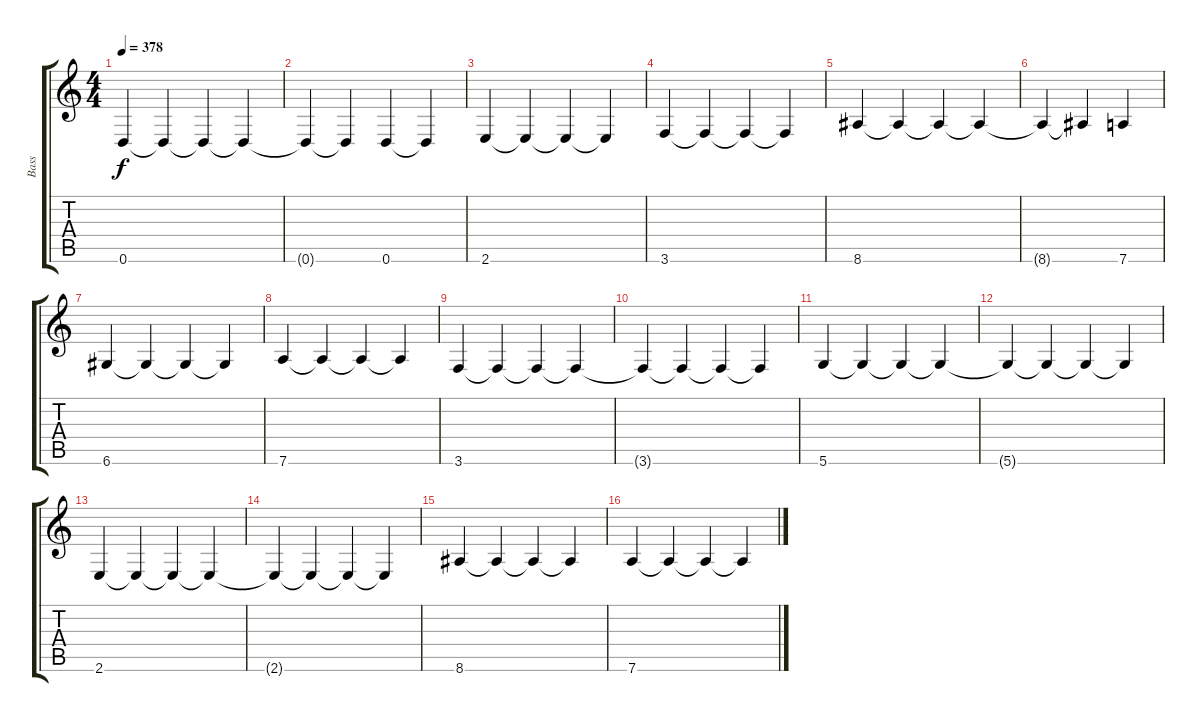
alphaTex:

\track ("Bass" "Bass") {instrument electricbassfinger}
\staff {score tabs}
\tuning (E4 B3 G3 D3 A2 D2) {hide}
\ts (4 4)
\tempo 378
\clef g2
\ks c
0.6.4{dy f} 0.6{t}.4 0.6{t}.4 0.6{t}.4 |
0.6{t}.4 0.6{t}.4 0.6.4 0.6{t}.4 |
2.6.4 2.6{t}.4 2.6{t}.4 2.6{t}.4 |
3.6.4 3.6{t}.4 3.6{t}.4 3.6{t}.4 |
8.6.4 8.6{t}.4 8.6{t}.4 8.6{t}.4 |
8.6{t}.4 8.6{t}.4 7.6.4 |
6.6.4 6.6{t}.4 6.6{t}.4 6.6{t}.4 |
7.6.4 7.6{t}.4 7.6{t}.4 7.6{t}.4 |
3.6.4 3.6{t}.4 3.6{t}.4 3.6{t}.4 |
3.6{t}.4 3.6{t}.4 3.6{t}.4 3.6{t}.4 |
5.6.4 5.6{t}.4 5.6{t}.4 5.6{t}.4 |
5.6{t}.4 5.6{t}.4 5.6{t}.4 5.6{t}.4 |
2.6.4 2.6{t}.4 2.6{t}.4 2.6{t}.4 |
2.6{t}.4 2.6{t}.4 2.6{t}.4 2.6{t}.4 |
8.6.4 8.6{t}.4 8.6{t}.4 8.6{t}.4 |
7.6.4 7.6{t}.4 7.6{t}.4 7.6{t}.4
